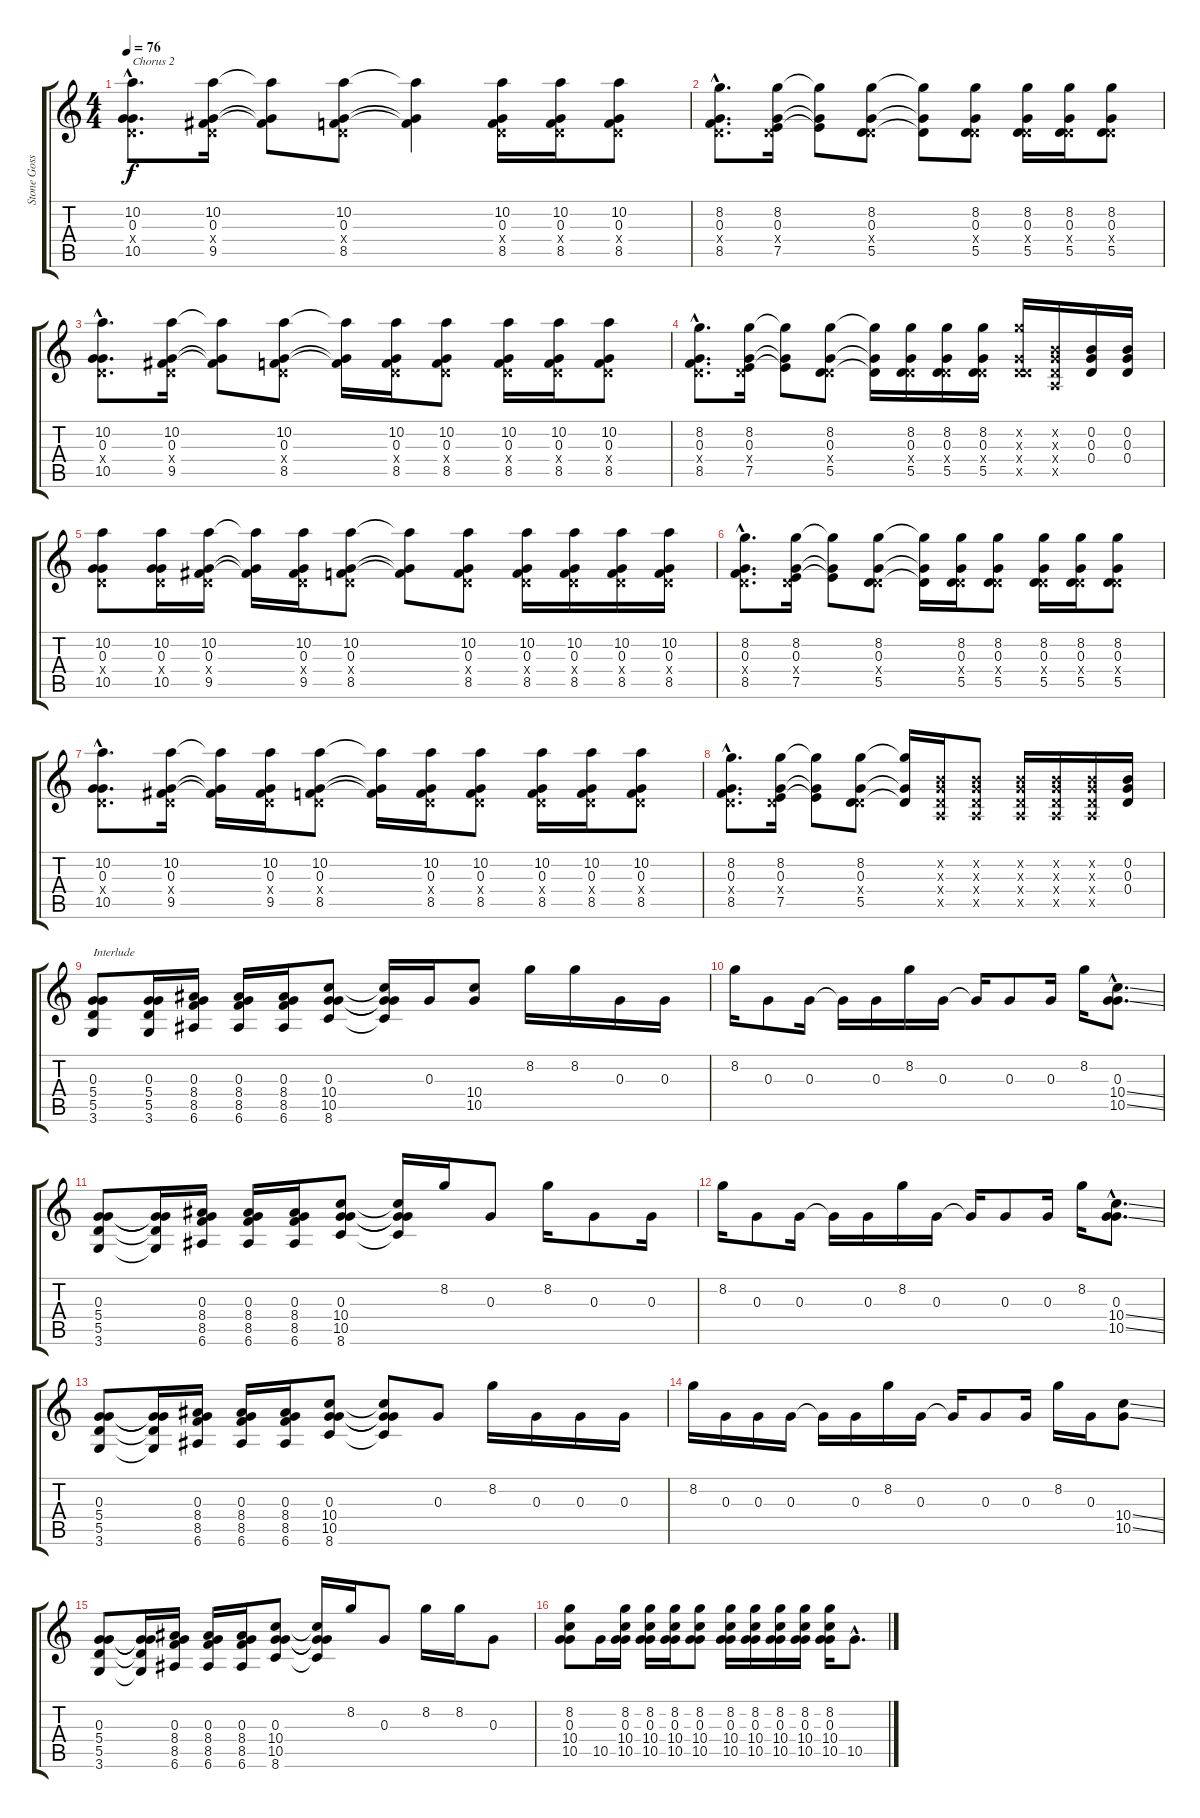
\track ("Stone Gossard" "Stone Goss") {instrument distortionguitar}
\staff {score tabs}
\tuning (E4 B3 G3 D3 A2 E2) {hide}
\ts (4 4)
\tempo 76
\clef g2
\ks c
(10.2{hac} 0.3{hac} 0.4{hac x} 10.5{hac}).8{d txt "Chorus 2" dy f} (10.2 0.3 0.4{x} 9.5).16 (10.2{t} 0.3{t} 9.5{t}).8 (10.2 0.3 0.4{x} 8.5).8 (10.2{t} 0.3{t} 8.5{t}).4 (10.2 0.3 0.4{x} 8.5).16 (10.2 0.3 0.4{x} 8.5).16 (10.2 0.3 0.4{x} 8.5).8 |
(8.2{hac} 0.3{hac} 0.4{hac x} 8.5{hac}).8{d} (8.2 0.3 0.4{x} 7.5).16 (8.2{t} 0.3{t} 7.5{t}).8 (8.2 0.3 0.4{x} 5.5).8 (8.2{t} 0.3{t} 5.5{t}).8 (8.2 0.3 0.4{x} 5.5).8 (8.2 0.3 0.4{x} 5.5).16 (8.2 0.3 0.4{x} 5.5).16 (8.2 0.3 0.4{x} 5.5).8 |
(10.2{hac} 0.3{hac} 0.4{hac x} 10.5{hac}).8{d} (10.2 0.3 0.4{x} 9.5).16 (10.2{t} 0.3{t} 9.5{t}).8 (10.2 0.3 0.4{x} 8.5).8 (10.2{t} 0.3{t} 8.5{t}).16 (10.2 0.3 0.4{x} 8.5).16 (10.2 0.3 0.4{x} 8.5).8 (10.2 0.3 0.4{x} 8.5).16 (10.2 0.3 0.4{x} 8.5).16 (10.2 0.3 0.4{x} 8.5).8 |
(8.2{hac} 0.3{hac} 0.4{hac x} 8.5{hac}).8{d} (8.2 0.3 0.4{x} 7.5).16 (8.2{t} 0.3{t} 7.5{t}).8 (8.2 0.3 0.4{x} 5.5).8 (8.2{t} 0.3{t} 5.5{t}).16 (8.2 0.3 0.4{x} 5.5).16 (8.2 0.3 0.4{x} 5.5).16 (8.2 0.3 0.4{x} 5.5).16 (8.2{x} 0.3{x} 0.4{x} 5.5{x}).16 (0.2{x} 0.3{x} 0.4{x} 0.5{x}).16 (0.2 0.3 0.4).16 (0.2 0.3 0.4).16 |
(10.2 0.3 0.4{x} 10.5).8 (10.2 0.3 0.4{x} 10.5).16 (10.2 0.3 0.4{x} 9.5).16 (10.2{t} 0.3{t} 9.5{t}).16 (10.2 0.3 0.4{x} 9.5).16 (10.2 0.3 0.4{x} 8.5).8 (10.2{t} 0.3{t} 8.5{t}).8 (10.2 0.3 0.4{x} 8.5).8 (10.2 0.3 0.4{x} 8.5).16 (10.2 0.3 0.4{x} 8.5).16 (10.2 0.3 0.4{x} 8.5).16 (10.2 0.3 0.4{x} 8.5).16 |
(8.2{hac} 0.3{hac} 0.4{hac x} 8.5{hac}).8{d} (8.2 0.3 0.4{x} 7.5).16 (8.2{t} 0.3{t} 7.5{t}).8 (8.2 0.3 0.4{x} 5.5).8 (8.2{t} 0.3{t} 5.5{t}).16 (8.2 0.3 0.4{x} 5.5).16 (8.2 0.3 0.4{x} 5.5).8 (8.2 0.3 0.4{x} 5.5).16 (8.2 0.3 0.4{x} 5.5).16 (8.2 0.3 0.4{x} 5.5).8 |
(10.2{hac} 0.3{hac} 0.4{hac x} 10.5{hac}).8{d} (10.2 0.3 0.4{x} 9.5).16 (10.2{t} 0.3{t} 9.5{t}).16 (10.2 0.3 0.4{x} 9.5).16 (10.2 0.3 0.4{x} 8.5).8 (10.2{t} 0.3{t} 8.5{t}).16 (10.2 0.3 0.4{x} 8.5).16 (10.2 0.3 0.4{x} 8.5).8 (10.2 0.3 0.4{x} 8.5).16 (10.2 0.3 0.4{x} 8.5).16 (10.2 0.3 0.4{x} 8.5).8 |
(8.2{hac} 0.3{hac} 0.4{hac x} 8.5{hac}).8{d} (8.2 0.3 0.4{x} 7.5).16 (8.2{t} 0.3{t} 7.5{t}).8 (8.2 0.3 0.4{x} 5.5).8 (8.2{t} 0.3{t} 5.5{t}).16 (0.2{x} 0.3{x} 0.4{x} 0.5{x}).16 (0.2{x} 0.3{x} 0.4{x} 0.5{x}).8 (0.2{x} 0.3{x} 0.4{x} 0.5{x}).16 (0.2{x} 0.3{x} 0.4{x} 0.5{x}).16 (0.2{x} 0.3{x} 0.4{x} 0.5{x}).16 (0.2 0.3 0.4).16 |
(0.3 5.4 5.5 3.6).8{txt "Interlude"} (0.3 5.4 5.5 3.6).16 (0.3 8.4 8.5 6.6).16 (0.3 8.4 8.5 6.6).16 (0.3 8.4 8.5 6.6).16 (0.3 10.4 10.5 8.6).8 (0.3{t} 10.4{t} 10.5{t} 8.6{t}).16 0.3.16 (10.4 10.5).8 8.2.16 8.2.16 0.3.16 0.3.16 |
8.2.16 0.3.8 0.3.16 0.3{t}.16 0.3.16 8.2.16 0.3.16 0.3{t}.16 0.3.8 0.3.16 8.2.16 (0.3{hac} 10.4{ss hac} 10.5{ss hac}).8{d} |
(0.3 5.4 5.5 3.6).8 (0.3{t} 5.4{t} 5.5{t} 3.6{t}).16 (0.3 8.4 8.5 6.6).16 (0.3 8.4 8.5 6.6).16 (0.3 8.4 8.5 6.6).16 (0.3 10.4 10.5 8.6).8 (0.3{t} 10.4{t} 10.5{t} 8.6{t}).16 8.2.16 0.3.8 8.2.16 0.3.8 0.3.16 |
8.2.16 0.3.8 0.3.16 0.3{t}.16 0.3.16 8.2.16 0.3.16 0.3{t}.16 0.3.8 0.3.16 8.2.16 (0.3{hac} 10.4{ss hac} 10.5{ss hac}).8{d} |
(0.3 5.4 5.5 3.6).8 (0.3{t} 5.4{t} 5.5{t} 3.6{t}).16 (0.3 8.4 8.5 6.6).16 (0.3 8.4 8.5 6.6).16 (0.3 8.4 8.5 6.6).16 (0.3 10.4 10.5 8.6).8 (0.3{t} 10.4{t} 10.5{t} 8.6{t}).8 0.3.8 8.2.16 0.3.16 0.3.16 0.3.16 |
8.2.16 0.3.16 0.3.16 0.3.16 0.3{t}.16 0.3.16 8.2.16 0.3.16 0.3{t}.16 0.3.8 0.3.16 8.2.16 0.3.16 (10.4{ss} 10.5{ss}).8 |
(0.3 5.4 5.5 3.6).8 (0.3{t} 5.4{t} 5.5{t} 3.6{t}).16 (0.3 8.4 8.5 6.6).16 (0.3 8.4 8.5 6.6).16 (0.3 8.4 8.5 6.6).16 (0.3 10.4 10.5 8.6).8 (0.3{t} 10.4{t} 10.5{t} 8.6{t}).16 8.2.16 0.3.8 8.2.16 8.2.16 0.3.8 |
(8.2 0.3 10.4 10.5).8 10.5.16 (8.2 0.3 10.4 10.5).16 (8.2 0.3 10.4 10.5).16 (8.2 0.3 10.4 10.5).16 (8.2 0.3 10.4 10.5).8 (8.2 0.3 10.4 10.5).16 (8.2 0.3 10.4 10.5).16 (8.2 0.3 10.4 10.5).16 (8.2 0.3 10.4 10.5).16 (8.2 0.3 10.4 10.5).16 10.5{ss hac}.8{d}
